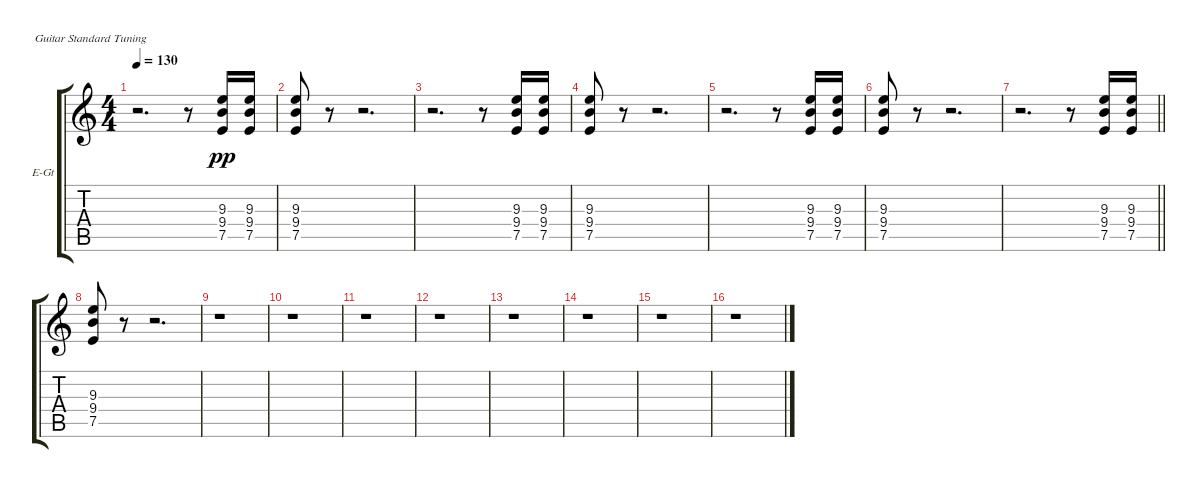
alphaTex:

\defaultSystemsLayout 4
\bracketExtendMode groupsimilarinstruments
\firstSystemTrackNameOrientation horizontal
\otherSystemsTrackNameOrientation horizontal
\chordDiagramsInScore
\track ("Over Dub Lead Guitar" "E-Gt") {instrument distortionguitar}
\staff {score tabs}
\tuning (E4 B3 G3 D3 A2 E2)
\ts (4 4)
\tempo 130
\clef g2
\ks c
r.2{d dy pp} r.8 (7.5 9.4 9.3).16 (9.3 9.4 7.5).16 |
(7.5 9.4 9.3).8 r.8 r.2{d} |
r.2{d} r.8 (7.5 9.4 9.3).16 (9.3 9.4 7.5).16 |
(7.5 9.4 9.3).8 r.8 r.2{d} |
r.2{d} r.8 (7.5 9.4 9.3).16 (9.3 9.4 7.5).16 |
(7.5 9.4 9.3).8 r.8 r.2{d} |
\barLineRight lightlight
r.2{d} r.8 (7.5 9.4 9.3).16 (9.3 9.4 7.5).16 |
(7.5 9.4 9.3).8 r.8 r.2{d} |
r.1 |
r.1 |
r.1 |
r.1 |
r.1 |
r.1 |
r.1 |
r.1
